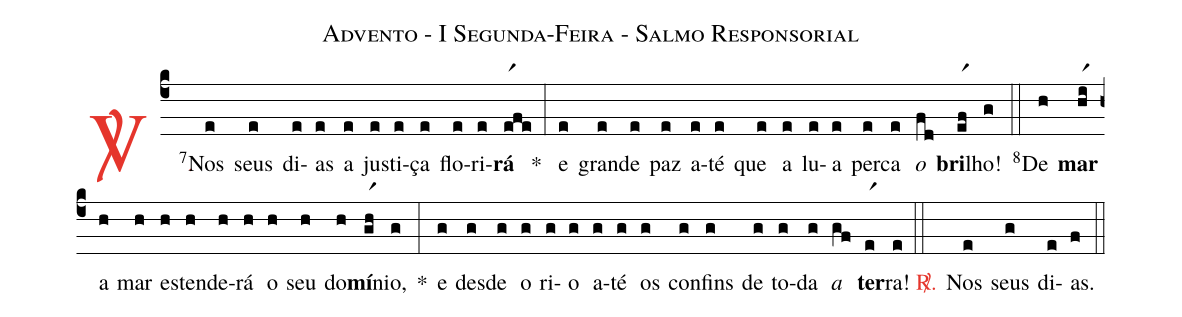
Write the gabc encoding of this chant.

name: Advento - I Segunda-Feira - Salmo Responsorial;
%%
(c4)

<c><sp>V/</sp>.</c>() <v>\VSup{7}</v>Nos(e) seus(e) di(e)as(e) a(e) jus(e)ti(e)ça(e) flo(e)ri(e)<b>rá</b>(er1fe) *(:)
e(e) gran(e)de(e) paz(e) a(e)té(e) que(e) a(e) lu(e)a(e) per(e)ca(e) <i>o</i>(fd) <b>bri</b>(er1f)lho!(g)

(::)

<v>\VSup{8}</v>De(h) <b>mar</b>(hr1i) a(h) mar(h) es(h)ten(h)de(h)rá(h) o(h) seu(h) do(h)<b>mí</b>(gr1h)nio,(g) *(:)
e(g) des(g)de(g) o(g) ri(g)o(g) a(g)té(g) os(g) con(g)fins(g) de(g) to(g)da(g) <i>a</i>(gf) <b>ter</b>(er1)ra!(e)

(::)

<c><sp>R/</sp>.</c>() Nos(e) seus(g) di(e)as.(f)
(::)
